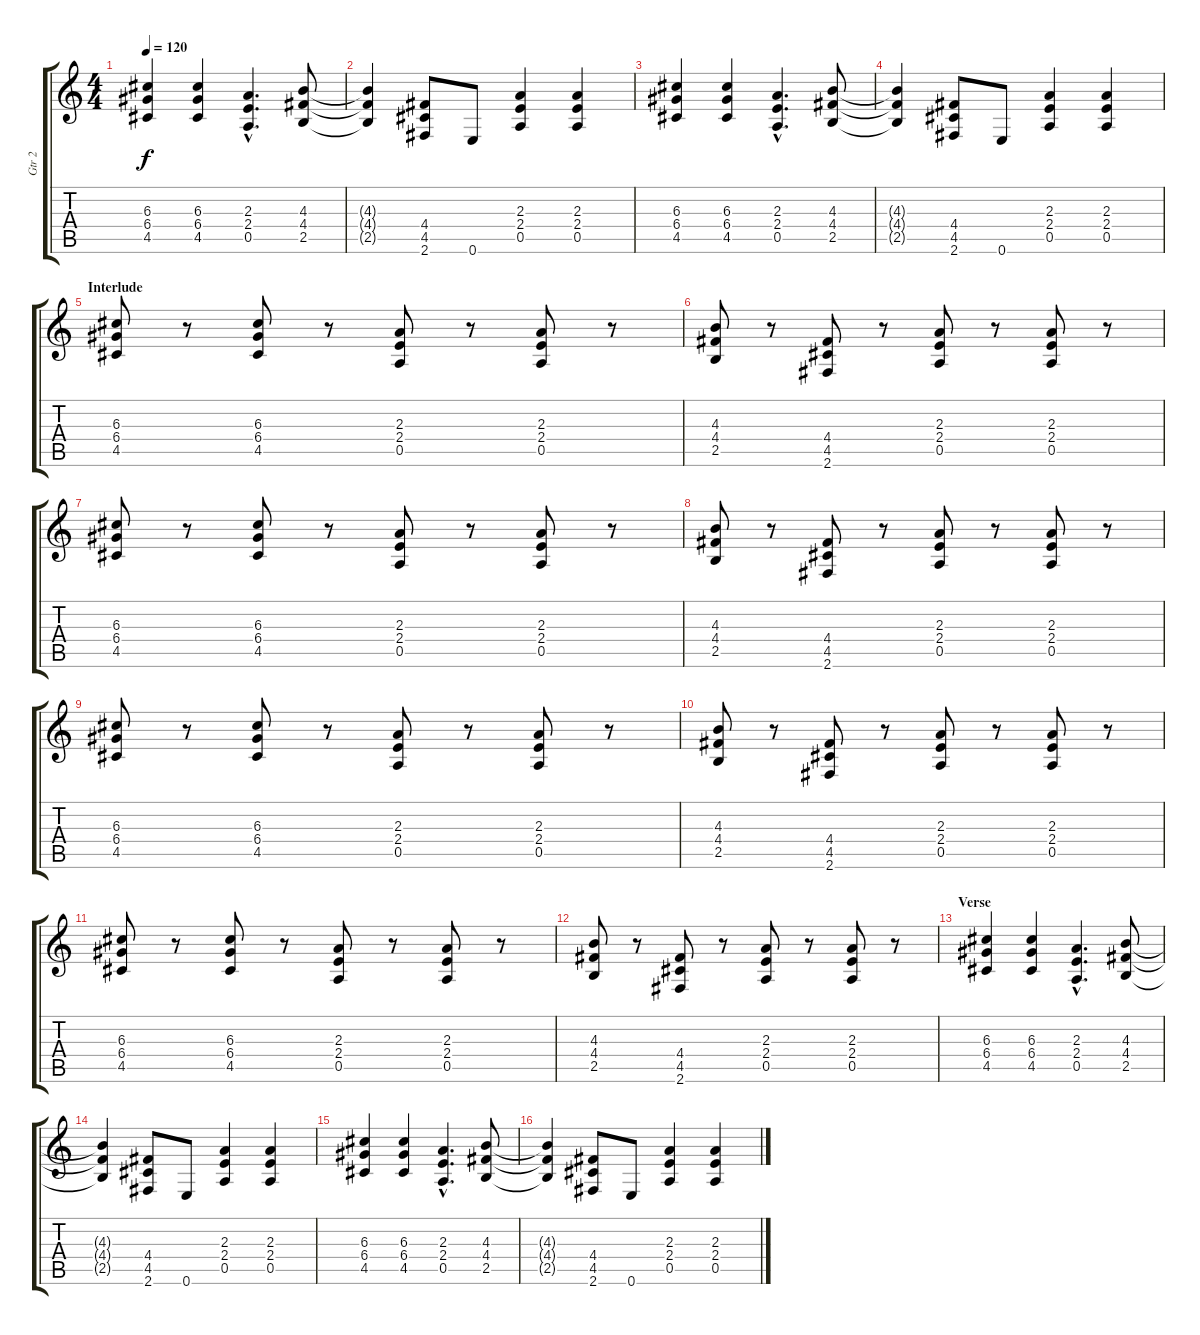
\track ("Gtr 2" "Gtr 2") {instrument distortionguitar}
\staff {score tabs}
\tuning (E4 B3 G3 D3 A2 E2) {hide}
\ts (4 4)
\tempo 120
\clef g2
\ks c
(6.3 6.4 4.5).4{dy f} (6.3 6.4 4.5).4 (2.3{hac} 2.4{hac} 0.5{hac}).4{d} (4.3 4.4 2.5).8 |
(4.3{t} 4.4{t} 2.5{t}).4 (4.4 4.5 2.6).8 0.6.8 (2.3 2.4 0.5).4 (2.3 2.4 0.5).4 |
(6.3 6.4 4.5).4 (6.3 6.4 4.5).4 (2.3{hac} 2.4{hac} 0.5{hac}).4{d} (4.3 4.4 2.5).8 |
(4.3{t} 4.4{t} 2.5{t}).4 (4.4 4.5 2.6).8 0.6.8 (2.3 2.4 0.5).4 (2.3 2.4 0.5).4 |
\section ("" "Interlude")
(6.3 6.4 4.5).8 r.8 (6.3 6.4 4.5).8 r.8 (2.3 2.4 0.5).8 r.8 (2.3 2.4 0.5).8 r.8 |
(4.3 4.4 2.5).8 r.8 (4.4 4.5 2.6).8 r.8 (2.3 2.4 0.5).8 r.8 (2.3 2.4 0.5).8 r.8 |
(6.3 6.4 4.5).8 r.8 (6.3 6.4 4.5).8 r.8 (2.3 2.4 0.5).8 r.8 (2.3 2.4 0.5).8 r.8 |
(4.3 4.4 2.5).8 r.8 (4.4 4.5 2.6).8 r.8 (2.3 2.4 0.5).8 r.8 (2.3 2.4 0.5).8 r.8 |
(6.3 6.4 4.5).8 r.8 (6.3 6.4 4.5).8 r.8 (2.3 2.4 0.5).8 r.8 (2.3 2.4 0.5).8 r.8 |
(4.3 4.4 2.5).8 r.8 (4.4 4.5 2.6).8 r.8 (2.3 2.4 0.5).8 r.8 (2.3 2.4 0.5).8 r.8 |
(6.3 6.4 4.5).8 r.8 (6.3 6.4 4.5).8 r.8 (2.3 2.4 0.5).8 r.8 (2.3 2.4 0.5).8 r.8 |
(4.3 4.4 2.5).8 r.8 (4.4 4.5 2.6).8 r.8 (2.3 2.4 0.5).8 r.8 (2.3 2.4 0.5).8 r.8 |
\section ("" "Verse")
(6.3 6.4 4.5).4 (6.3 6.4 4.5).4 (2.3{hac} 2.4{hac} 0.5{hac}).4{d} (4.3 4.4 2.5).8 |
(4.3{t} 4.4{t} 2.5{t}).4 (4.4 4.5 2.6).8 0.6.8 (2.3 2.4 0.5).4 (2.3 2.4 0.5).4 |
(6.3 6.4 4.5).4 (6.3 6.4 4.5).4 (2.3{hac} 2.4{hac} 0.5{hac}).4{d} (4.3 4.4 2.5).8 |
(4.3{t} 4.4{t} 2.5{t}).4 (4.4 4.5 2.6).8 0.6.8 (2.3 2.4 0.5).4 (2.3 2.4 0.5).4
